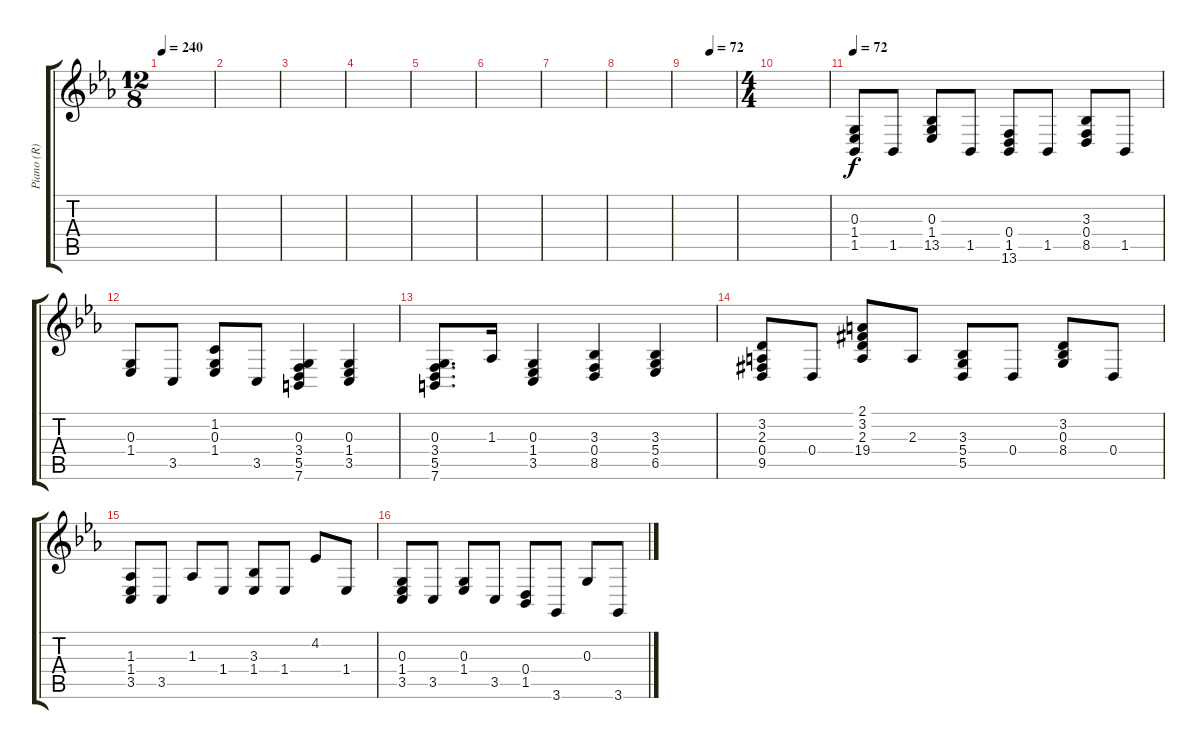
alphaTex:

\track ("Piano (R)" "Piano (R)") {instrument acousticgrandpiano}
\staff {score tabs}
\tuning (E4 B3 G3 D3 A2 E2) {hide}
\ts (12 8)
\tempo 240
\clef g2
\ks eb
|
|
|
|
|
|
|
|
\tempo (72 0.5)
|
\ts (4 4)
|
\tempo 72
(0.3 1.4 1.5).8 1.5.8 (0.3 1.4 13.5).8 1.5.8 (0.4 1.5 13.6).8 1.5.8 (3.3 0.4 8.5).8 1.5.8 |
(0.3 1.4).8 3.5.8 (1.2 0.3 1.4).8 3.5.8 (0.3 3.4 5.5 7.6).4 (0.3 1.4 3.5).4 |
(0.3 3.4 5.5 7.6).8{d} 1.3.16 (0.3 1.4 3.5).4 (3.3 0.4 8.5).4 (3.3 5.4 6.5).4 |
(3.2 2.3 0.4 9.5{acc #}).8 0.4.8 (2.1{acc #} 3.2 2.3 19.4).8 2.3.8 (3.3 5.4 5.5).8 0.4.8 (3.2 0.3 8.4).8 0.4.8 |
(1.3 1.4 3.5).8 3.5.8 1.3.8 1.4.8 (3.3 1.4).8 1.4.8 4.2.8 1.4.8 |
(0.3 1.4 3.5).8 3.5.8 (0.3 1.4).8 3.5.8 (0.4 1.5).8 3.6.8 0.3.8 3.6.8
